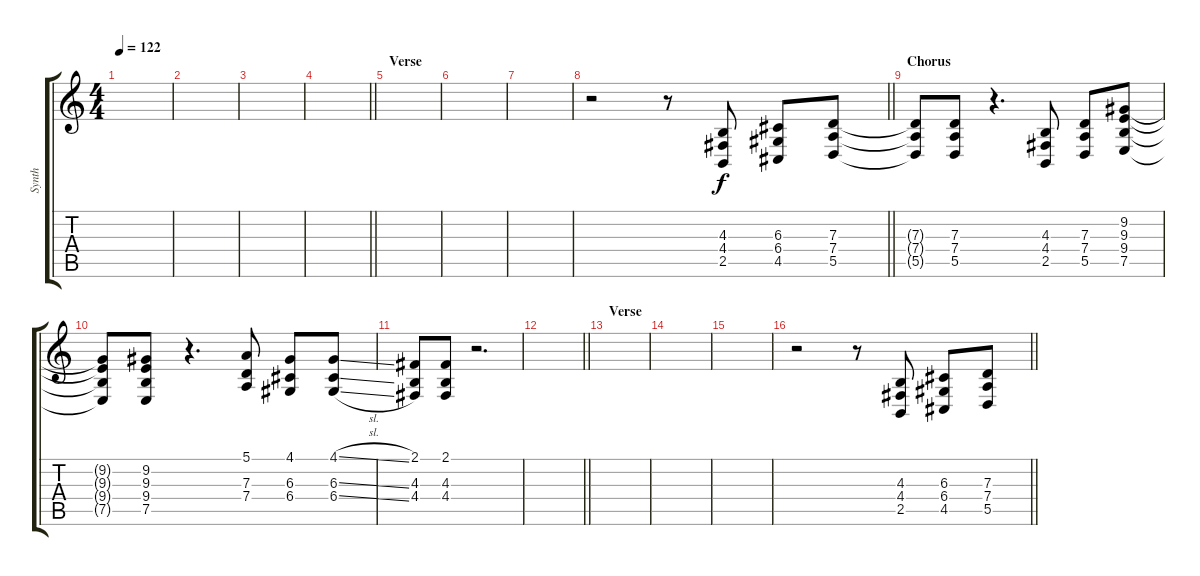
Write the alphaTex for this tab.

\track ("Synth" "Synth") {instrument lead1square}
\staff {score tabs}
\tuning (E4 B3 G3 D3 A2 E2) {hide}
\ts (4 4)
\tempo 122
\clef g2
\ks c
|
|
|
\barLineRight lightlight
|
\section ("" "Verse")
|
|
|
\barLineRight lightlight
r.2 r.8 (4.3 4.4 2.5).8 (6.3 6.4 4.5).8 (7.3 7.4 5.5).8 |
\section ("" "Chorus")
(7.3{t} 7.4{t} 5.5{t}).8 (7.3 7.4 5.5).8 r.4{d} (4.3 4.4 2.5).8 (7.3 7.4 5.5).8 (9.2 9.3 9.4 7.5).8 |
(9.2{t} 9.3{t} 9.4{t} 7.5{t}).8 (9.2 9.3 9.4 7.5).8 r.4{d} (5.1 7.3 7.4).8 (4.1 6.3 6.4).8 (4.1{sl} 6.3{sl} 6.4{sl}).8 |
(2.1 4.3 4.4).8 (2.1 4.3 4.4).8 r.2{d} |
\barLineRight lightlight
|
\section ("" "Verse")
|
|
|
\barLineRight lightlight
r.2 r.8 (4.3 4.4 2.5).8 (6.3 6.4 4.5).8 (7.3 7.4 5.5).8
